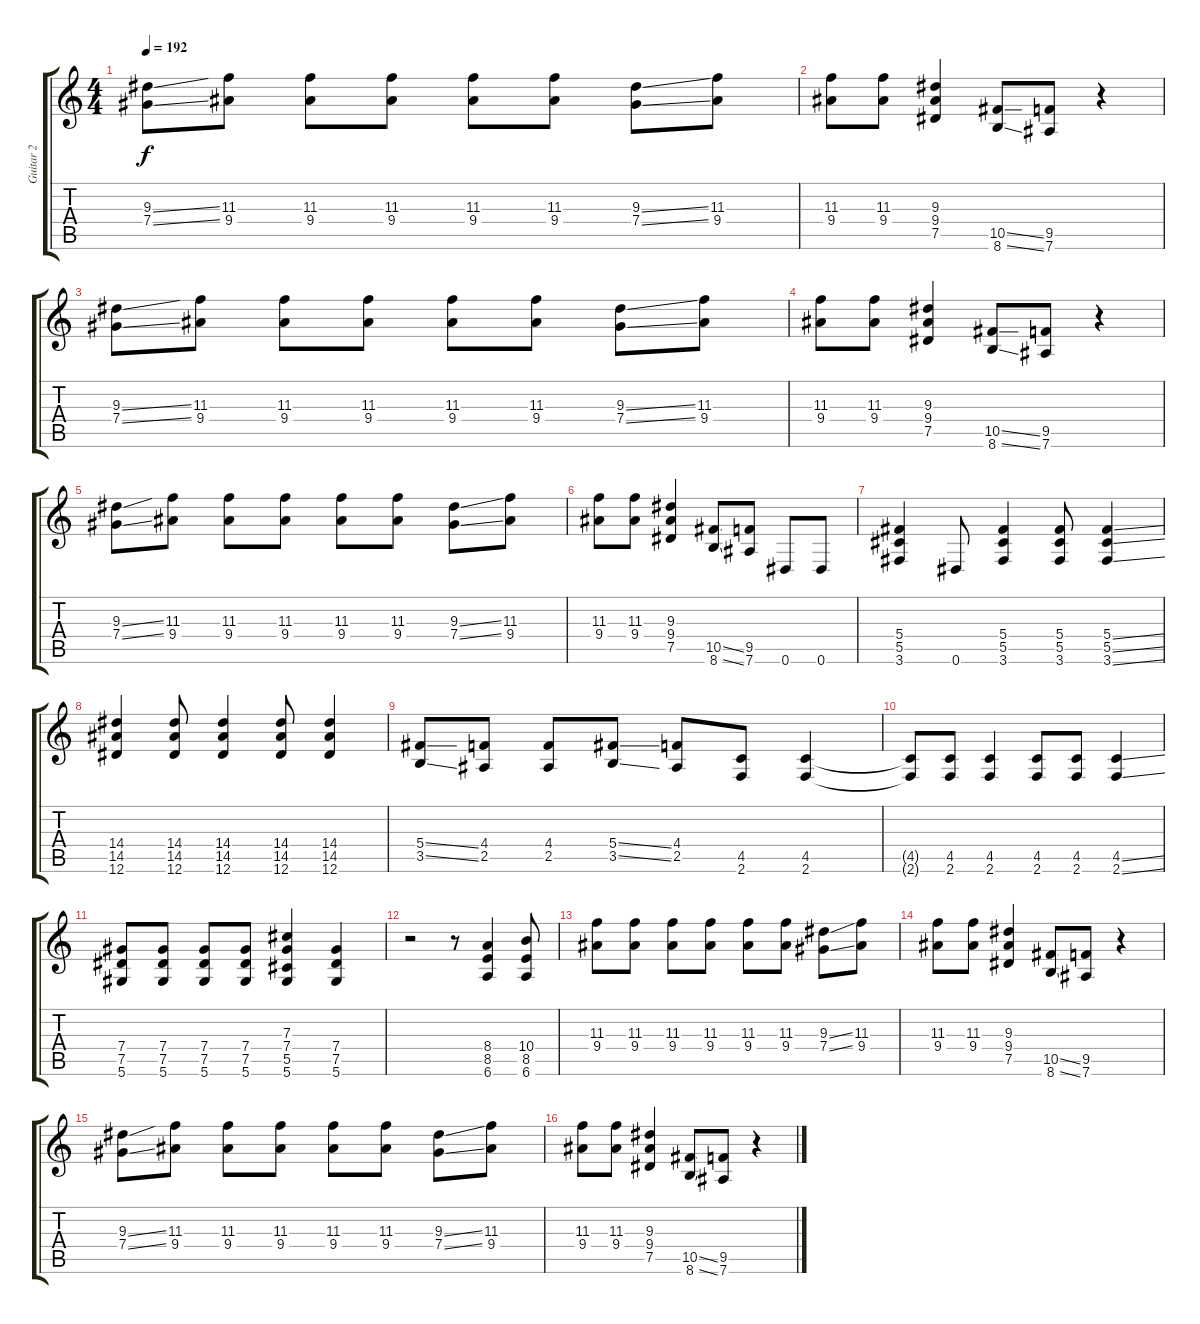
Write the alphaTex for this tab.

\track ("Guitar 2" "Guitar 2") {instrument overdrivenguitar}
\staff {score tabs}
\tuning (Eb4 Bb3 Gb3 Db3 Ab2 Eb2) {hide}
\ts (4 4)
\tempo 192
\clef g2
\ks c
(9.3{ss} 7.4{ss}).8{dy f} (11.3 9.4).8 (11.3 9.4).8 (11.3 9.4).8 (11.3 9.4).8 (11.3 9.4).8 (9.3{ss} 7.4{ss}).8 (11.3 9.4).8 |
(11.3 9.4).8 (11.3 9.4).8 (9.3 9.4 7.5).4 (10.5{ss} 8.6{ss}).8 (9.5 7.6).8 r.4 |
(9.3{ss} 7.4{ss}).8 (11.3 9.4).8 (11.3 9.4).8 (11.3 9.4).8 (11.3 9.4).8 (11.3 9.4).8 (9.3{ss} 7.4{ss}).8 (11.3 9.4).8 |
(11.3 9.4).8 (11.3 9.4).8 (9.3 9.4 7.5).4 (10.5{ss} 8.6{ss}).8 (9.5 7.6).8 r.4 |
(9.3{ss} 7.4{ss}).8 (11.3 9.4).8 (11.3 9.4).8 (11.3 9.4).8 (11.3 9.4).8 (11.3 9.4).8 (9.3{ss} 7.4{ss}).8 (11.3 9.4).8 |
(11.3 9.4).8 (11.3 9.4).8 (9.3 9.4 7.5).4 (10.5{ss} 8.6{ss}).8 (9.5 7.6).8 0.6.8 0.6.8 |
(5.4 5.5 3.6).4 0.6.8 (5.4 5.5 3.6).4 (5.4 5.5 3.6).8 (5.4{ss} 5.5{ss} 3.6{ss}).4 |
(14.4 14.5 12.6).4 (14.4 14.5 12.6).8 (14.4 14.5 12.6).4 (14.4 14.5 12.6).8 (14.4 14.5 12.6).4 |
(5.4{ss} 3.5{ss}).8 (4.4 2.5).8 (4.4 2.5).8 (5.4{ss} 3.5{ss}).8 (4.4 2.5).8 (4.5 2.6).8 (4.5 2.6).4 |
(4.5{t} 2.6{t}).8 (4.5 2.6).8 (4.5 2.6).4 (4.5 2.6).8 (4.5 2.6).8 (4.5{ss} 2.6{ss}).4 |
(7.4 7.5 5.6).8 (7.4 7.5 5.6).8 (7.4 7.5 5.6).8 (7.4 7.5 5.6).8 (7.3 7.4 5.5 5.6).4 (7.4 7.5 5.6).4 |
r.2 r.8 (8.4 8.5 6.6).4 (10.4 8.5 6.6).8 |
(11.3 9.4).8 (11.3 9.4).8 (11.3 9.4).8 (11.3 9.4).8 (11.3 9.4).8 (11.3 9.4).8 (9.3{ss} 7.4{ss}).8 (11.3 9.4).8 |
(11.3 9.4).8 (11.3 9.4).8 (9.3 9.4 7.5).4 (10.5{ss} 8.6{ss}).8 (9.5 7.6).8 r.4 |
(9.3{ss} 7.4{ss}).8 (11.3 9.4).8 (11.3 9.4).8 (11.3 9.4).8 (11.3 9.4).8 (11.3 9.4).8 (9.3{ss} 7.4{ss}).8 (11.3 9.4).8 |
(11.3 9.4).8 (11.3 9.4).8 (9.3 9.4 7.5).4 (10.5{ss} 8.6{ss}).8 (9.5 7.6).8 r.4
